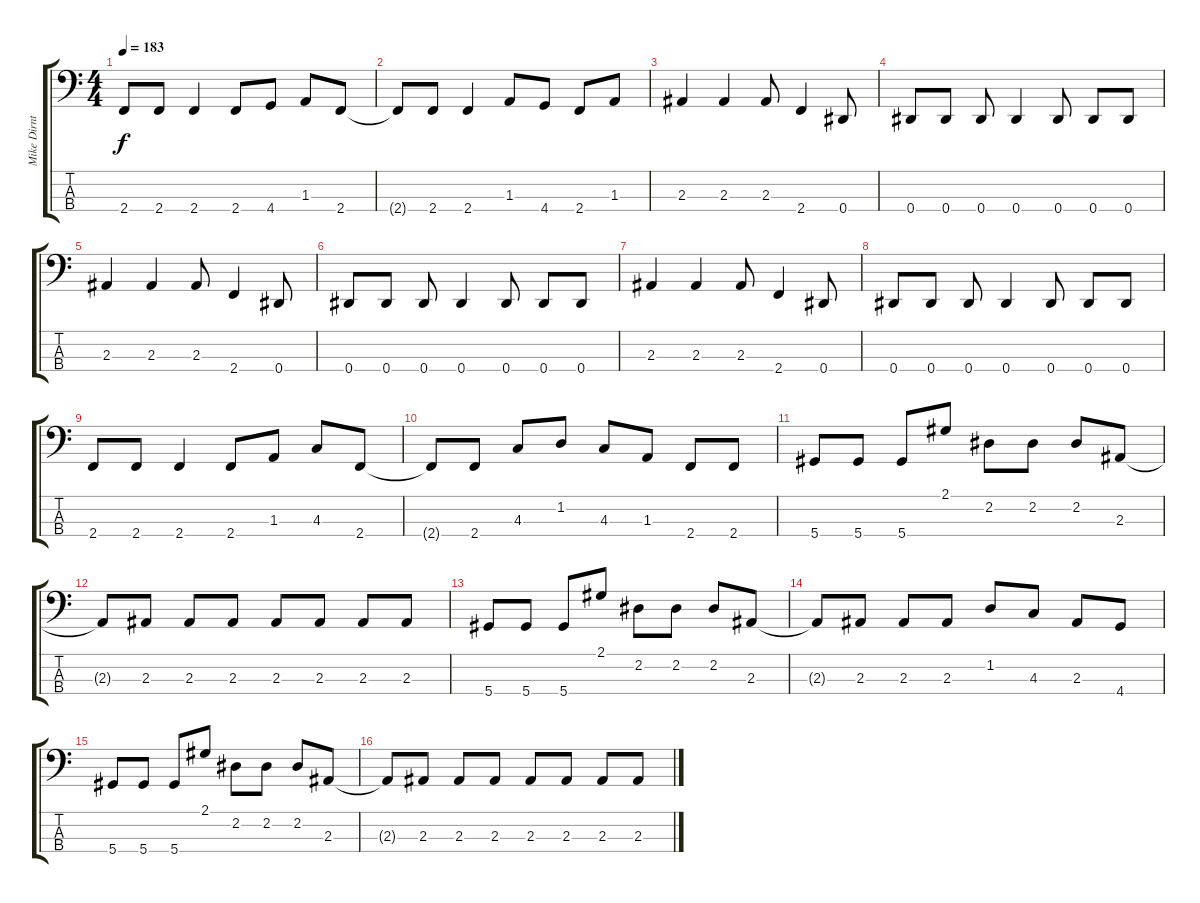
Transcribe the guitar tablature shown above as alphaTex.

\track ("Mike Dirnt" "Mike Dirnt") {instrument electricbassfinger}
\staff {score tabs}
\tuning (Gb2 Db2 Ab1 Eb1) {hide}
\ts (4 4)
\tempo 183
\clef f4
\ks c
2.4.8{dy f} 2.4.8 2.4.4 2.4.8 4.4.8 1.3.8 2.4.8 |
2.4{t}.8 2.4.8 2.4.4 1.3.8 4.4.8 2.4.8 1.3.8 |
2.3.4 2.3.4 2.3.8 2.4.4 0.4.8 |
0.4.8 0.4.8 0.4.8 0.4.4 0.4.8 0.4.8 0.4.8 |
2.3.4 2.3.4 2.3.8 2.4.4 0.4.8 |
0.4.8 0.4.8 0.4.8 0.4.4 0.4.8 0.4.8 0.4.8 |
2.3.4 2.3.4 2.3.8 2.4.4 0.4.8 |
0.4.8 0.4.8 0.4.8 0.4.4 0.4.8 0.4.8 0.4.8 |
2.4.8 2.4.8 2.4.4 2.4.8 1.3.8 4.3.8 2.4.8 |
2.4{t}.8 2.4.8 4.3.8 1.2.8 4.3.8 1.3.8 2.4.8 2.4.8 |
5.4.8 5.4.8 5.4.8 2.1.8 2.2.8 2.2.8 2.2.8 2.3.8 |
2.3{t}.8 2.3.8 2.3.8 2.3.8 2.3.8 2.3.8 2.3.8 2.3.8 |
5.4.8 5.4.8 5.4.8 2.1.8 2.2.8 2.2.8 2.2.8 2.3.8 |
2.3{t}.8 2.3.8 2.3.8 2.3.8 1.2.8 4.3.8 2.3.8 4.4.8 |
5.4.8 5.4.8 5.4.8 2.1.8 2.2.8 2.2.8 2.2.8 2.3.8 |
2.3{t}.8 2.3.8 2.3.8 2.3.8 2.3.8 2.3.8 2.3.8 2.3.8
